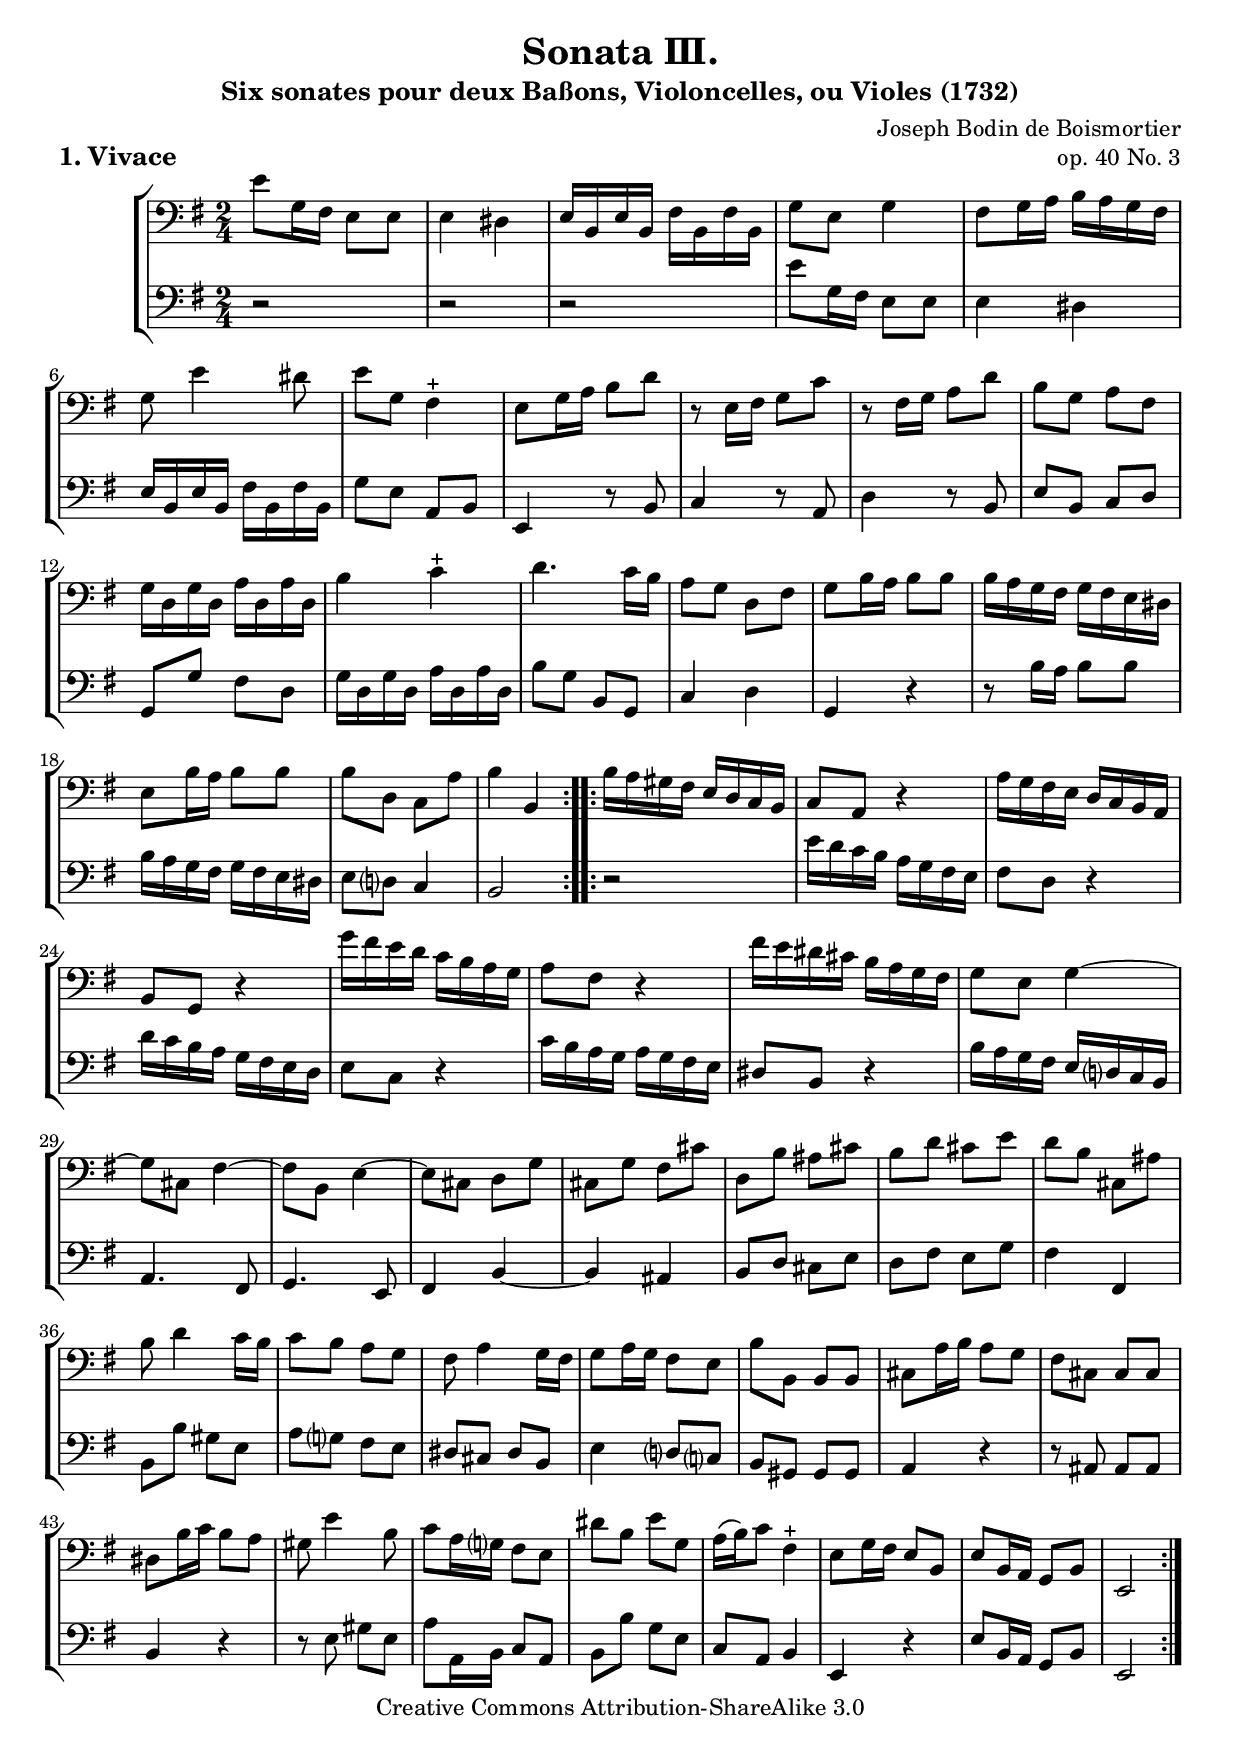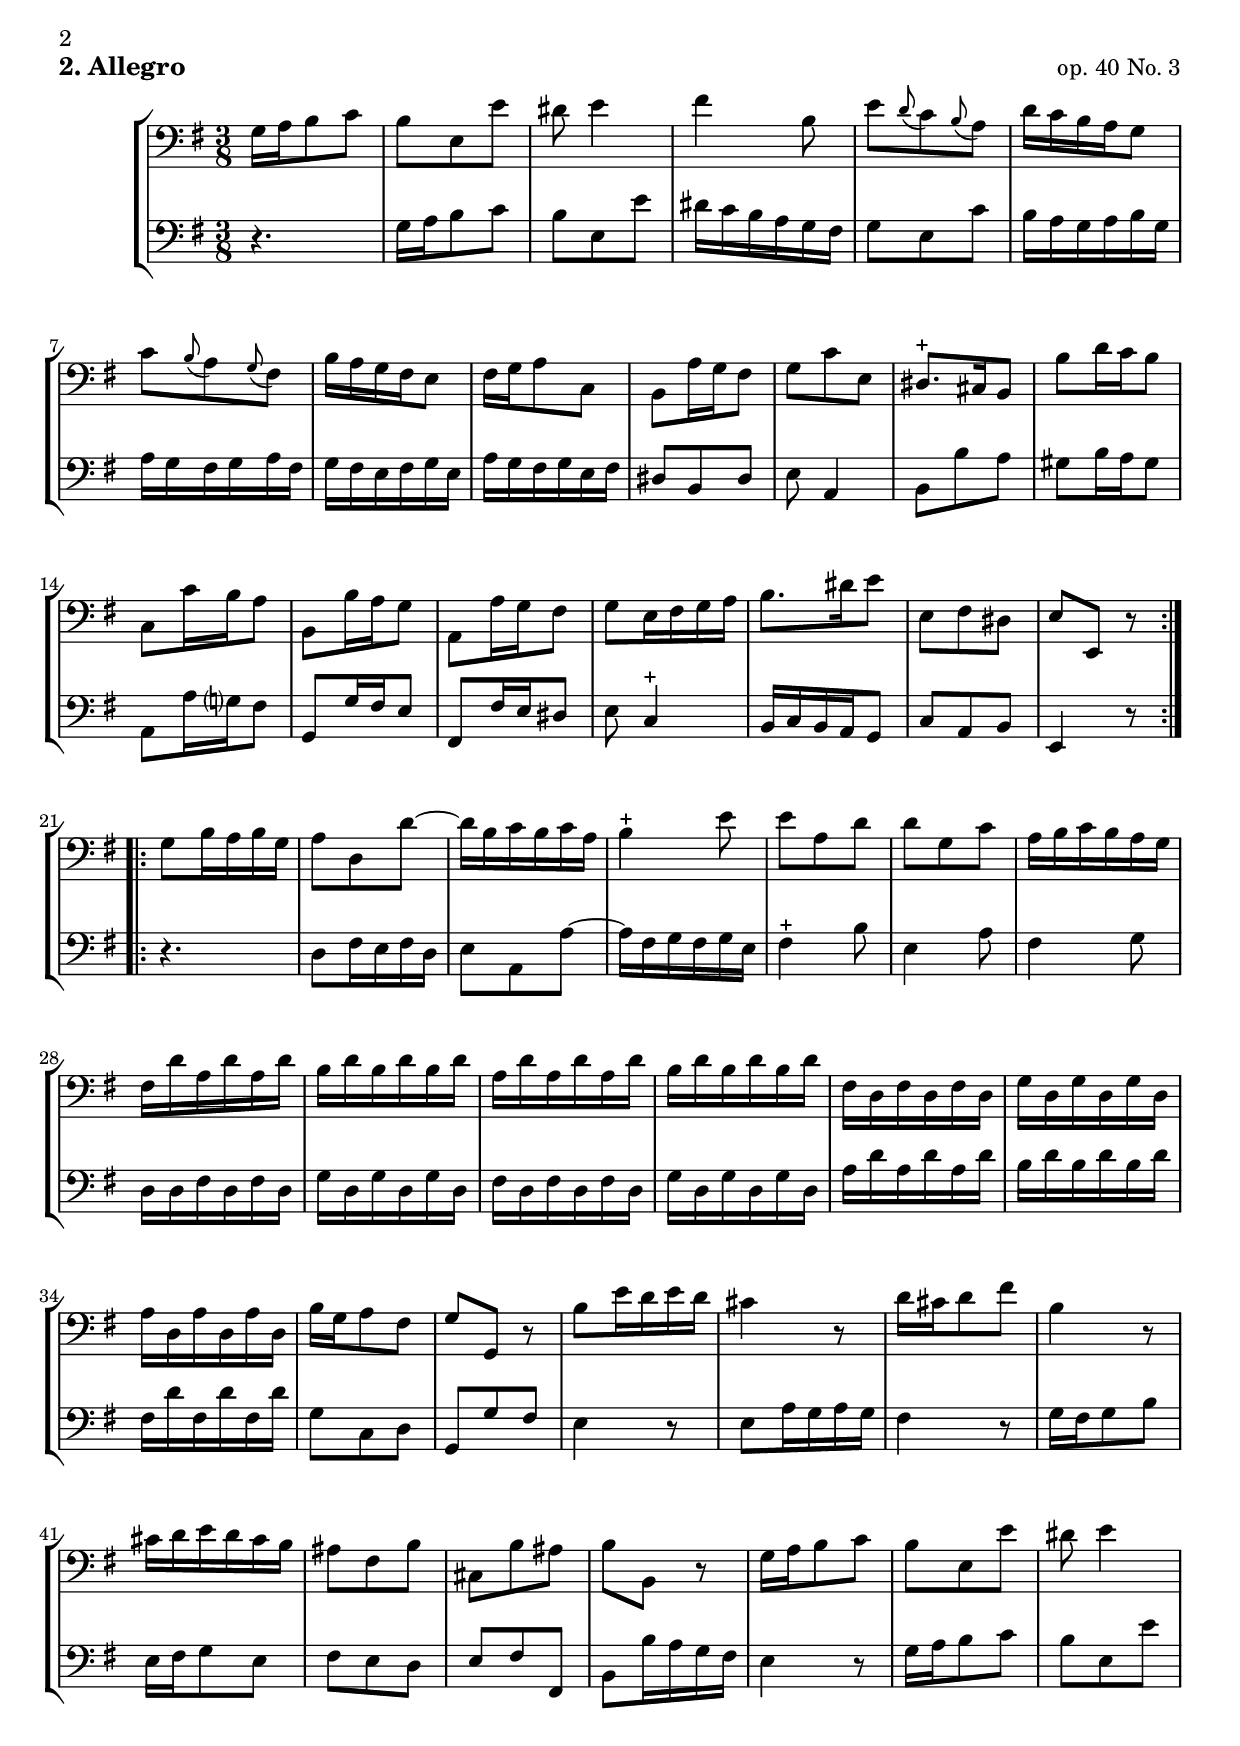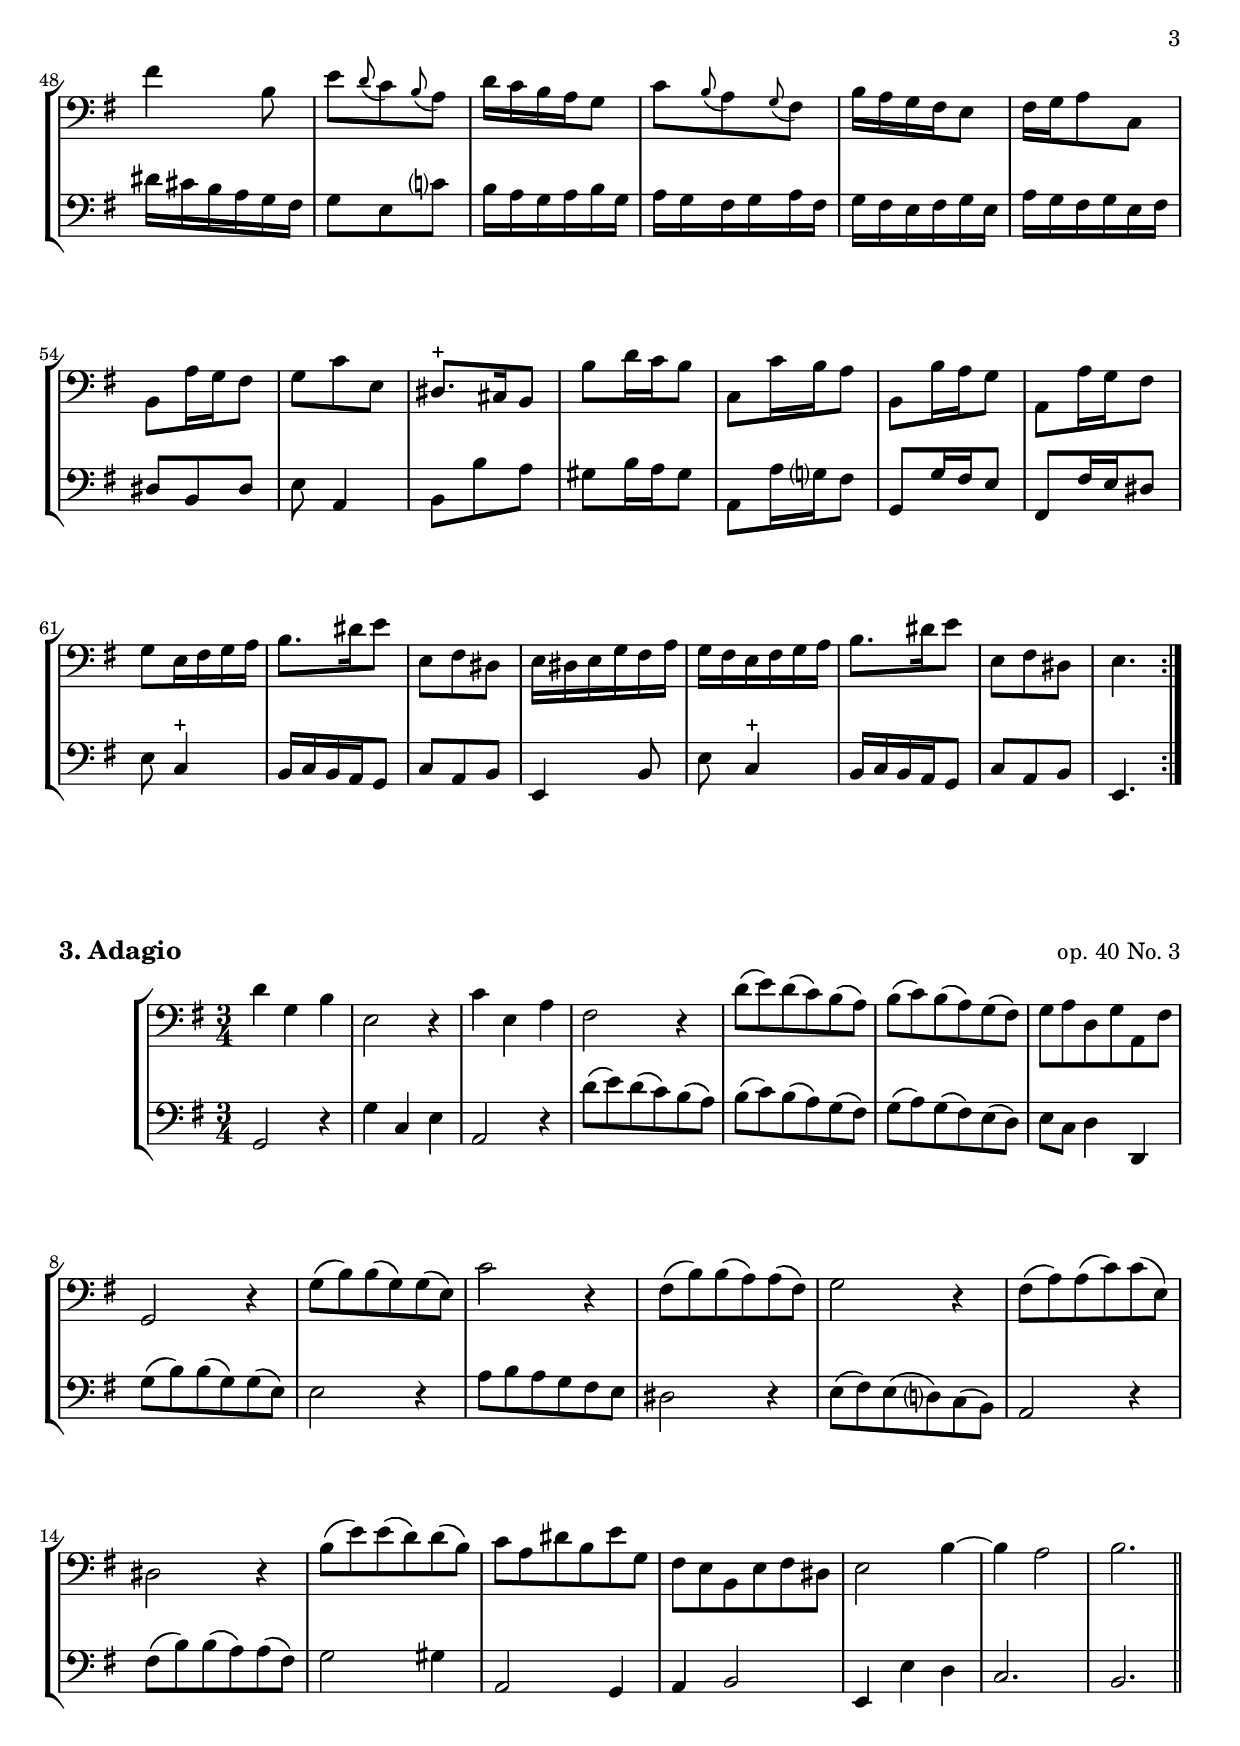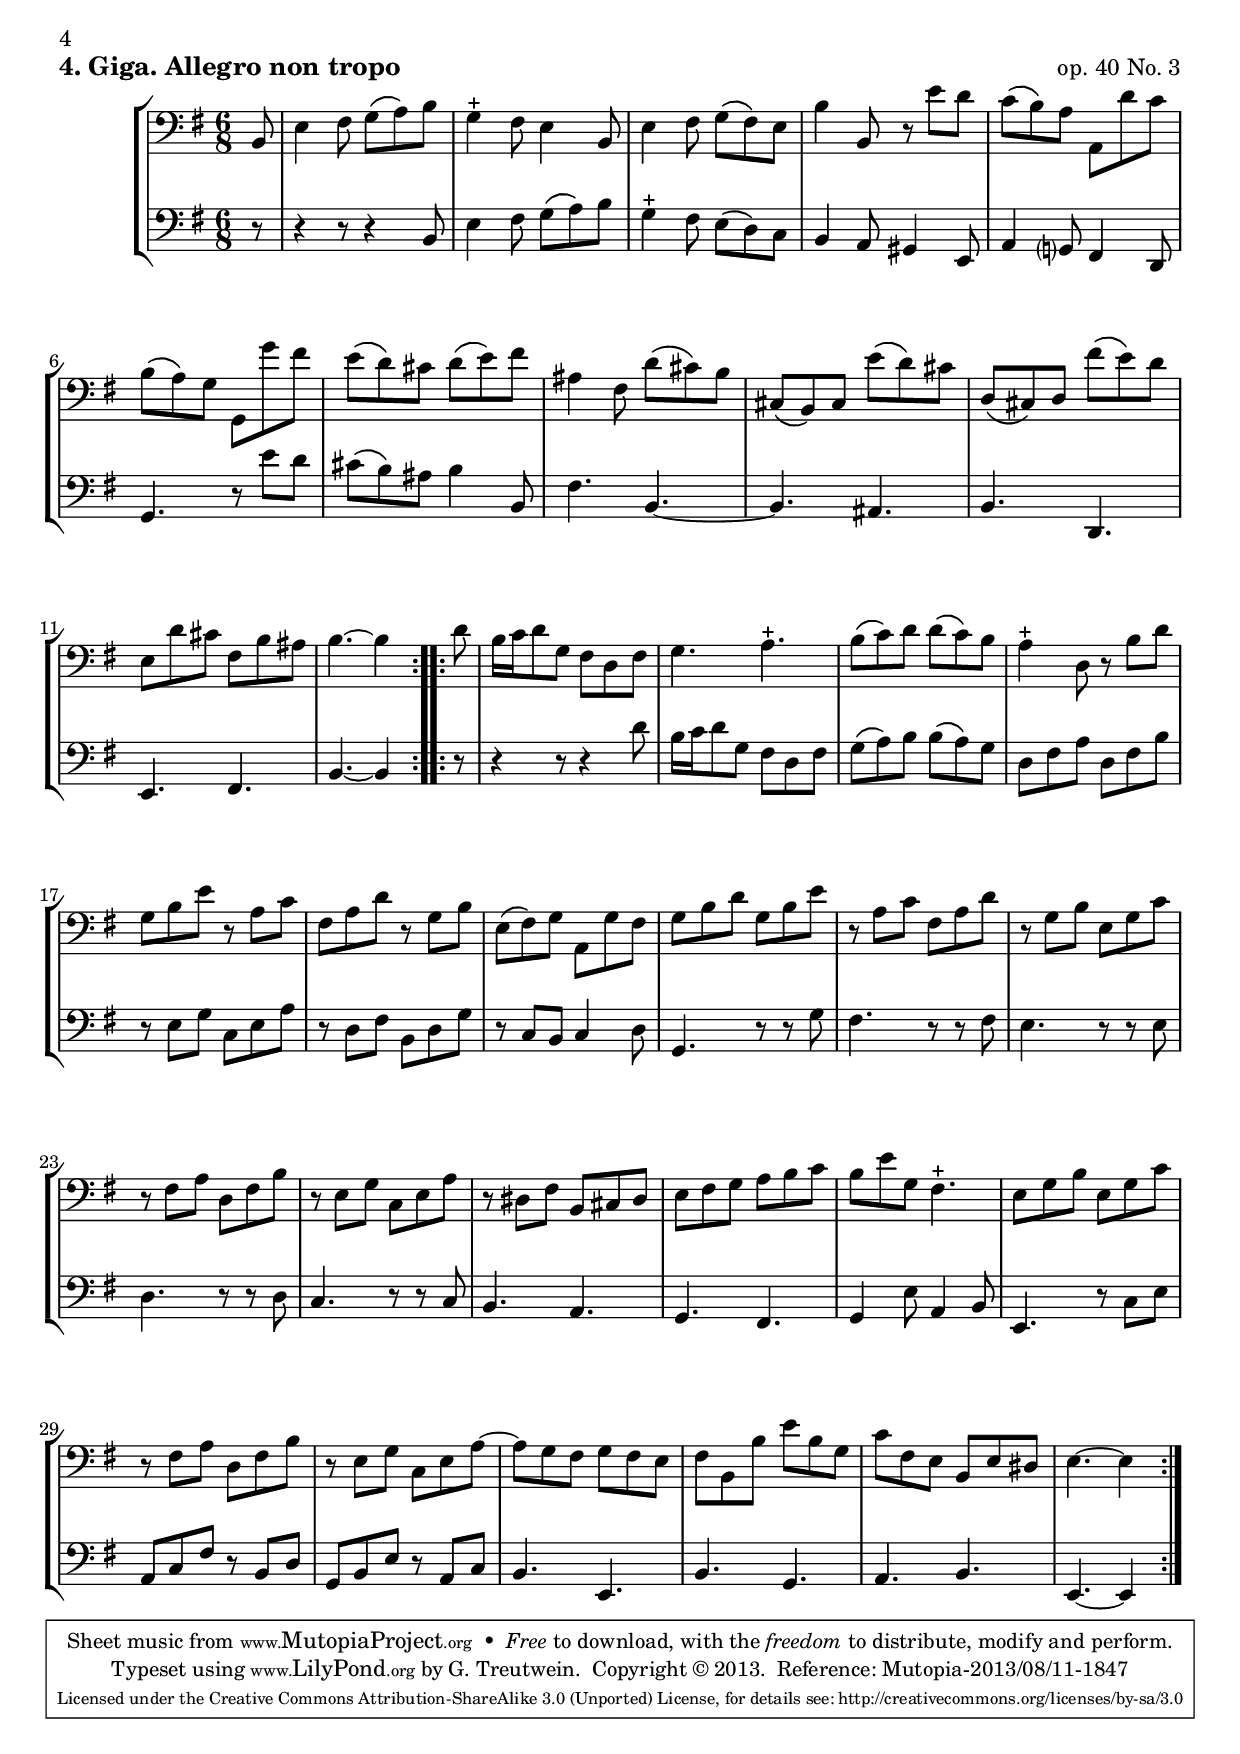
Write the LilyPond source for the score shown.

%#! /usr/local/lilypond/usr/bin/lilypond
%Lilypond Boismortier, op. 40, Sonate #3

\version "2.16.1"
\include "deutsch.ly"

\paper {
   first-page-number = 1
	 #(define page-breaking ly:page-turn-breaking)
}

\header {
  piece = "Sonata III."
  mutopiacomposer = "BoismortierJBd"
  composer = "Joseph Bodin de Boismortier"
  opus = "op. 40 No. 3"
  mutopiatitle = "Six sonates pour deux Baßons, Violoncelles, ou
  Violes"
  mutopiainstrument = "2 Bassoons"
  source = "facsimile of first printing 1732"
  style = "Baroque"
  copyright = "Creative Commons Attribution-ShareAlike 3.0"
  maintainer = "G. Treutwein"
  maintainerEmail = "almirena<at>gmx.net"
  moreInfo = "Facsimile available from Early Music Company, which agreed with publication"

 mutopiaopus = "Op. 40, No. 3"
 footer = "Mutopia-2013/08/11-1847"
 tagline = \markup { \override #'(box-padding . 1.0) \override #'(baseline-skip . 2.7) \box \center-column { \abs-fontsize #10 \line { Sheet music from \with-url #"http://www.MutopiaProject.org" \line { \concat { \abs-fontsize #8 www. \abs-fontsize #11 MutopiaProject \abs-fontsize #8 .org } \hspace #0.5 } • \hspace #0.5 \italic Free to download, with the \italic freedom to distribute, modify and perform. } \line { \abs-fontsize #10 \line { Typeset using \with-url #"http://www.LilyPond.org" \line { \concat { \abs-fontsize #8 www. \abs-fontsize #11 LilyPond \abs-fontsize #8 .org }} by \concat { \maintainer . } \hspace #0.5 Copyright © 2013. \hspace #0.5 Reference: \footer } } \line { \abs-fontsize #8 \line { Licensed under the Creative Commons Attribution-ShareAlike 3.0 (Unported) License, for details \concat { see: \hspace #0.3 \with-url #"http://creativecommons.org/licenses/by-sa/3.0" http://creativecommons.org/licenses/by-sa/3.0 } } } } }
}

% Erster Satz -------------------------------
  fagotteinsa = \relative c {
	\repeat volta 2
	{
	  e'8 g,16 fis e8 e|
	  e4 dis|
	  e16 h e h fis' h, fis' h,|
	  g'8 e g4|
	  fis8 g16 a h a g fis|
	  g8 e'4 dis8|
	  e8 g, fis4-+|
	  e8 g16 a h8 d|
	  %Zeile 2
	  r8 e,16 fis g8 c|
	  r8 fis,16 g a8 d|
	  h8 g a fis|
	  g16 d g d a' d, a' d,|
	  h'4 c-+|
	  d4. c16 h|
	  a8 g d fis|
	  g8 h16 a h8 h|
	  h16 a g fis g fis e dis|
	  %Zeile 3
	  e8 h'16 a h8 h|
	  h8 d, c a'|
	  h4 h, \allowPageTurn|
   	}
	\repeat volta 2 {
	  h'16 a gis fis e d c h|
	  c8 a r4|
	  a'16 g fis e d c h a|
	  h8 g r4|
	  %Zeile 4
	  g''16 fis e d c h a g|
	  a8 fis r4|
	  fis'16 e dis cis h a g fis|
	  g8 e g4~|
	  g8 cis, fis4~|
	  fis8 h, e4~|
	  e8 cis d g|
	  %Zeile 5
	  cis,8 g' fis cis'|
	  d,8 h' ais cis|
	  h8 d cis e|
	  d8 h cis, ais'|
	  h8 d4 c16 h|
	  c8 h a g|
	  fis8 a4 g16 fis|
	  g8 a16 g fis8 e|
	  h'8 h, h h|
	  %Zeile 6
	  cis8 a'16 h a8 g|
	  fis8 cis cis cis|
	  dis8 h'16 c h8 a|
	  gis8 e'4 h8|
	  c8 a16 g fis8 e|
	  dis'8 h e g,|
	  a16\( h\) c8 fis,4-+|
	  e8 g16 fis e8 h|
	  e8 h16 a g8 h|
	  e,2
	}
  }

  fagotteinsb = \relative c' {
	\repeat volta 2
	{
	  r2|
	  r2|
	  r2|
	  e8 g,16 fis e8 e|
	  e4 dis|
	  e16 h e h fis' h, fis' h,|
	  g'8 e a, h|
	  e,4 r8 h'|
	  %Zeile 2
	  c4 r8 a|
	  d4 r8 h|
	  e8 h c d|
	  g,8 g' fis d|
	  g16 d g d a' d, a' d,|
	  h'8 g h, g|
	  c4 d|
	  g,4 r|
	  r8 h'16 a h8 h|
	  %Zeile 3
	  h16 a g fis g fis e dis|
	  e8 d c4|
	  h2|
   	\allowPageTurn}
	\repeat volta 2 {
	  r2|
	  e'16 d c h a g fis e|
	  fis8 d r4|
	  d'16 c h a g fis e d|
	  %Zeile 4
	  e8 c r4|
	  c'16 h a g a g fis e|
	  dis8 h r4|
	  h'16 a g fis e d c h|
	  a4. fis8|
	  g4. e8|
	  fis4 h~|
	  %Zeile 5
	  h4 ais|
	  h8 d cis e|
	  d8 fis e g|
	  fis4 fis,|
	  h8 h' gis e|
	  a8 g fis e|
	  dis8 cis dis h| %2. dis korrekt?
	  e4 d8 c|
	  h8 gis gis gis|
	  %Zeile 6
	  a4 r|
	  r8 ais ais ais|
	  h4 r|
	  r8 e gis e|
	  a8 a,16 h c8 a|
	  h8 h' g e|
	  c8 a h4|
	  e,4 r|
	  e'8 h16 a g8 h|
	  e,2\allowPageTurn|
	}
  }

% Zweiter Satz -------------------------------
wdheins = \relative c' {

	  h8 e, e'|
	  dis8 e4|
	  fis4 h,8|
	  e8 \appoggiatura d c \appoggiatura h a|
	  d16 c h a g8|
	  c8 \appoggiatura h a \appoggiatura g fis|
	  h16 a g fis e8|
	  fis16 g a8 c,|
	  h8 a'16 g fis8|
	  g8 c e,|
	  dis8.-+ cis16 h8|
	  %Zeile 2
	  h'8 d16 c h8|
	  c,8 c'16 h a8|
	  h,8 h'16 a g8|
	  a,8 a'16 g fis8|
	  g8 e16 fis g a|
	  h8. dis16 e8|
	  e,8 fis dis|
}

  fagottzweia = \relative c' {
	  \repeat volta 2 {
	  g16 a h8 c|
	  \wdheins
	  e,8 e, r|
	}
	\repeat volta 2 {
	  g'8 h16 a h g|
	  a8 d, d'~|
	  d16 h c h c a|
	  %Zeile 3
	  h4-+ e8|
	  e8 a, d|
	  d8 g, c|
	  a16 h c h a g|
	  fis16 d' a d a d|
	  h16 d h d h d|
	  a16 d a d a d|
	  h16 d h d h d|
	  fis,16 d fis d fis d|
	  g16 d g d g d|
	  %Zeile 4
	  a'16 d, a' d, a' d,|
	  h'16 g a8 fis|
	  g8 g, r|
	  h'8 e16 d e d|
	  cis4 r8|
	  d16 cis d8 fis|
	  h,4 r8|
	  cis16 d e d cis h|
	  ais8 fis h|
	  cis,8 h' ais|
	  h8 h, r|
	  g'16 a h8 c|
	  %Zeile 5
	  \wdheins
	  e,16 dis e g fis a|
	  g16 fis e fis g a|
	  h8. dis16 e8|
	  e,8 fis dis|
	  e4.|
	}
  }

	fagottzweib = \relative c' {
	  \repeat volta 2 {
	  r4.|
	  g16 a h8 c|
	  h8 e, e'|
	  dis16 c h a g fis|
	  g8 e c'|
	  h16 a g a h g|
	  a16 g fis g a fis|
	  g16 fis e fis g e|
	  a16 g fis g e fis|
	  dis8 h dis e8 a,4|
	  h8 h' a|
	  %Zeile 2
	  gis8 h16 a gis8|
	  a,8 a'16 g fis8|
	  g,8 g'16 fis e8|
	  fis,8 fis'16 e dis8|
	  e8 c4-+|
	  h16 c h a g8|
	  c8 a h|
	  e,4 r8}
	  \repeat volta 2 {
		r4.|
		d'8  fis16 e fis d|
		e8 a, a'~|
		%Zeile 3
		a16 fis g fis g e|
		fis4-+ h8|
		e,4 a8|
		fis4 g8|
		d16 d fis d fis d|
		g16 d g d g d|
		fis16 d fis d fis d|
		g16 d g d g d|
		a'16 d a d a d|
		h16 d h d h d|
		fis,16 d' fis, d' fis, d'|
		g,8 c, d|
		g,8 g' fis|
		e4 r8|
		e8 a16 g a g|
		fis4 r8|
		g16 fis g8 h|
		e,16 fis g8 e|
		fis8 e d|
		e8 fis fis,|
		h8 h'16 a g fis|
		e4 r8|
		% sort of repeat, but slight difference
		g16 a h8 c|
		h8 e, e'|
		dis16 cis h a g fis| % cis is different from first time
		g8 e c'|
		h16 a g a h g|
		a16 g fis g a fis|
		g16 fis e fis g e|
		a16 g fis g e fis|
		% new from here
		dis8 h dis|
		e8 a,4|
		h8 h' a|
		gis8  h16 a gis8|
		a,8 a'16 g fis8|
		g,8 g'16 fis e8|
		fis,8 fis'16 e dis8|
		e8 c4-+|
		h16 c h a g8|
		c8 a h|
		e,4 h'8|
		e8 c4-+|
		h16 c h a g8|
		c8 a h|
		e,4.
	  }
	}


% Dritter Satz -------------------------------
	fagottdreia = \relative c' {
	  d4 g, h|
	  e,2 r4|
	  c'4 e, a|
	  fis2 r4|
	  d'8\( e\) d\( c\) h\(a\)|
	  h8\( c\) h\( a\) g\( fis\)|
	  g8 a d, g a, fis'|
	  g,2 r4|
	  g'8\( h\) h\( g\) g\( e\)|
	  c'2 r4|
	  fis,8\( h\) h\( a\) a\( fis\)|
	  g2 r4|
	  fis8 \(a\) a\( c\) c\( e,\)|
	  dis2 r4|
	  h'8\(e\) e\(d\) d\( h\)|
	  c8 a dis h e g,|
	  fis8 e h e fis dis|
	  e2 h'4~|
	  h4 a2|
	  h2.\bar "||"|
	}
	fagottdreib = \relative c {
	  g2 r4|
	  g'4 c, e|
	  a,2 r4|
	  d'8\( e\) d\( c\) h\( a\)|
	  h8\( c\) h\( a\) g\( fis\)|
	  g8\( a\) g\( fis\) e\( d\)|
	  e8 c d4 d,|
	  g'8\( h\) h\( g\) g\( e\)|
	  e2 r4|
	  %Zeile 2
	  a8 h a g fis e|
	  dis2 r4|
	  e8\(fis\) e\( d\) c\( h\)|
	  a2 r4|
	  fis'8\( h\) h\( a\) a\( fis\)|
	  g2 gis4|
	  a,2 g4|
	  a4 h2|
	  e,4 e' d|
	  c2.|
	  h2. \bar "||"|

	}

% Vierter Satz -------------------------------
	fagottviera = \relative c {
	  \repeat volta 2 {
		\partial 8 h8|
		e4 fis8 g\( a \) h|
		g4-+ fis8 e4 h8|
		e4 fis8 g\( fis\) e|
		h'4 h,8 r e' d|
		c8\( h\) a a, d' c|
		h8\( a\) g g, g'' fis|
		e8\( d\) cis d\( e\) fis|
		ais,4 fis8 d'\( cis\) h|
		%Zeile 2
		cis,8\( h\) cis e'\( d\) cis|
		d,8\( cis\) d fis'\( e\) d|
		e, d' cis fis, h ais|
		h4. ~ h4
	  }
	  \repeat volta 2 {
		\partial 8 d8|
		h16 c d8 g, fis d fis|
		g4. a-+|
		h8\( c\) d d\( c\) h|
		a4-+ d,8 r h' d|
		g,8 h e r a, c|
		fis,8 a d r g, h|
		e,8\( fis\) g a, g' fis|
		g8 h d g, h e|
		r8 a, c fis, a d|
		r8 g, h e, g c|
		r8 fis, a d, fis h|
		r8 e, g c, e a|
		r8 dis, fis h, cis dis|
		e8 fis g a h c|
		h8 e g, fis4.-+|
		e8 g h e, g c|
		r8 fis, a d, fis h|
		r8 e, g c, e a~|
		a8 g fis g fis e|
		fis8 h, h' e h g|
		c8 fis, e h e dis|
		e4.~e4
	  }
	}

	fagottvierb = \relative c {
	  \repeat volta 2 {
		\partial 8 r8|
		r4 r8 r4 h8|
		e4 fis8 g\( a\) h|
		g4-+ fis8 e\( d\) c|
		h4 a8 gis4 e8|
		a4 g8 fis4 d8|
		g4. r8 e''8 d|
		cis8\( h\) ais h4 h,8|
		fis'4. h,~|
		h4. ais|
		h4. d,|
		e4. fis|
		h4.~h4
	   }
	  \repeat volta 2 {
		\partial 8 r8|
		r4 r8 r4 d'8|
		h16 c d8 g, fis d fis|
		g8\( a\) h h\( a\) g|
		d8 fis a d, fis h|
		%Zeile 3
		r8 e, g c, e a|
		r8 d, fis h, d g|
		r8 c, h c4 d8|
		g,4. r8 r g'|
		fis4. r8 r fis|
		e4. r8 r e|
		d4. r8 r d|
		c4. r8 r c|
		h4. a|
		g4. fis|
		g4 e'8 a,4 h8|
		e,4. r8 c' e|
		a,8 c fis r h, d|
		g,8 h e r a, c|
		h4. e,|
		h'4. g|
		a4. h|
		e,4.~e4
	  }
	}
	

  global = {
   \accidentalStyle "modern-cautionary" 
	\clef bass
	\key g \major
  \set Staff.midiInstrument = #"bassoon"
  }


\book {

  \header {
	title = "Sonata Ⅲ."
  subtitle = "Six sonates pour deux Baßons, Violoncelles, ou Violes (1732)"
  piece = "Sonata Ⅲ."
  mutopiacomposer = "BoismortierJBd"
  composer = "Joseph Bodin de Boismortier"
  opus = "op. 40 No. 3"
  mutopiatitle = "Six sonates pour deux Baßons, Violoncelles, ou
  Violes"
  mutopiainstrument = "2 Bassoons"
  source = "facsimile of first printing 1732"
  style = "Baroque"
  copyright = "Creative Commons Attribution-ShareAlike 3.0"
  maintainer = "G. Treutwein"
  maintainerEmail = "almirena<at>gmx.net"
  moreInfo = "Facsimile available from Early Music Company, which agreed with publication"}
  
  % Erster Satz -------------------------------
  \score {
	  \new StaffGroup <<
		\new Staff {\global \time 2/4 \fagotteinsa }
		\new Staff {\global \time 2/4 \fagotteinsb }
	  >>
	  \header { piece = \markup \large \bold {"1. Vivace"} }
    \midi{
	  \tempo 4 = 126
	 }
 	 \layout{}
  }
  
  % Zweiter Satz
 \score {
		\new StaffGroup << 
		  \new Staff {\global \time 3/8 \fagottzweia }
		  \new Staff {\global \time 3/8 \fagottzweib }
		>>
		\header { piece = \markup \large \bold {"2. Allegro" }}
      	  \midi{
	  \tempo 4 = 116
	 }
 	 \layout{}
}
  % Dritter Satz -------------------------------
  \score {
		\new StaffGroup <<
		  \new Staff {\global \time 3/4 \fagottdreia }
		  \new Staff {\global \time 3/4 \fagottdreib }
		>>
		\header { piece = \markup \large \bold {"3. Adagio" }}
		    	  \midi{
	  \tempo 4 = 76
	 }
	 \layout{}
  }
  
  \pageBreak
  % Vierter Satz -------------------------------
  \score {
		\new StaffGroup <<
		  \new Staff {\global \time 6/8 \fagottviera }
		  \new Staff {\global \time 6/8 \fagottvierb }
		>>
		\header { piece = \markup \large \bold {"4. Giga. Allegro non tropo"}}
    	  \midi{
	  \tempo 4 = 112
	 }
	 \layout{}
  }

} % book
